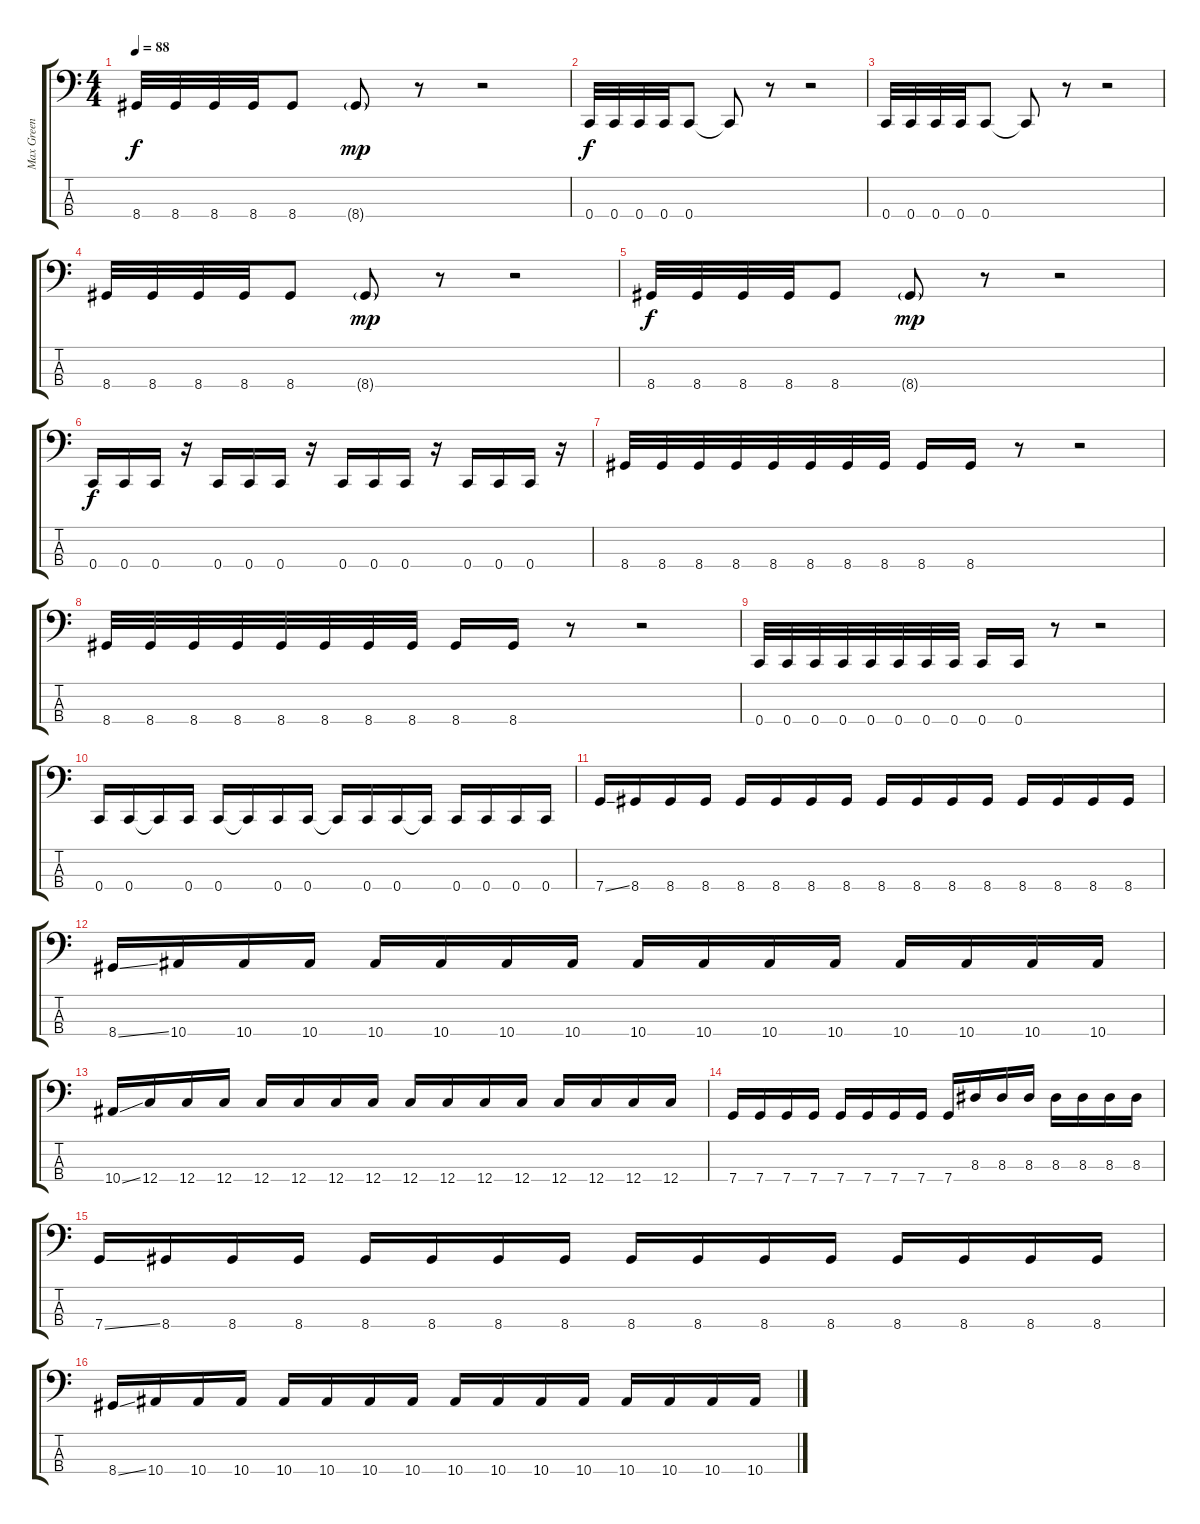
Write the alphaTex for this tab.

\track ("Max Green" "Max Green") {instrument electricbassfinger}
\staff {score tabs}
\tuning (F2 C2 G1 C1) {hide}
\ts (4 4)
\tempo 88
\clef f4
\ks c
8.4.32{dy f} 8.4.32 8.4.32 8.4.32 8.4.8 8.4{g}.8{dy mp} r.8 r.2 |
0.4.32{dy f} 0.4.32 0.4.32 0.4.32 0.4.8 0.4{t}.8 r.8 r.2 |
0.4.32 0.4.32 0.4.32 0.4.32 0.4.8 0.4{t}.8 r.8 r.2 |
8.4.32 8.4.32 8.4.32 8.4.32 8.4.8 8.4{g}.8{dy mp} r.8 r.2 |
8.4.32{dy f} 8.4.32 8.4.32 8.4.32 8.4.8 8.4{g}.8{dy mp} r.8 r.2 |
0.4.16{dy f} 0.4.16 0.4.16 r.16 0.4.16 0.4.16 0.4.16 r.16 0.4.16 0.4.16 0.4.16 r.16 0.4.16 0.4.16 0.4.16 r.16 |
8.4.32 8.4.32 8.4.32 8.4.32 8.4.32 8.4.32 8.4.32 8.4.32 8.4.16 8.4.16 r.8 r.2 |
8.4.32 8.4.32 8.4.32 8.4.32 8.4.32 8.4.32 8.4.32 8.4.32 8.4.16 8.4.16 r.8 r.2 |
0.4.32 0.4.32 0.4.32 0.4.32 0.4.32 0.4.32 0.4.32 0.4.32 0.4.16 0.4.16 r.8 r.2 |
0.4.16 0.4.16 0.4{t}.16 0.4.16 0.4.16 0.4{t}.16 0.4.16 0.4.16 0.4{t}.16 0.4.16 0.4.16 0.4{t}.16 0.4.16 0.4.16 0.4.16 0.4.16 |
7.4{ss}.16 8.4.16 8.4.16 8.4.16 8.4.16 8.4.16 8.4.16 8.4.16 8.4.16 8.4.16 8.4.16 8.4.16 8.4.16 8.4.16 8.4.16 8.4.16 |
8.4{ss}.16 10.4.16 10.4.16 10.4.16 10.4.16 10.4.16 10.4.16 10.4.16 10.4.16 10.4.16 10.4.16 10.4.16 10.4.16 10.4.16 10.4.16 10.4.16 |
10.4{ss}.16 12.4.16 12.4.16 12.4.16 12.4.16 12.4.16 12.4.16 12.4.16 12.4.16 12.4.16 12.4.16 12.4.16 12.4.16 12.4.16 12.4.16 12.4.16 |
7.4.16 7.4.16 7.4.16 7.4.16 7.4.16 7.4.16 7.4.16 7.4.16 7.4.16 8.3.16 8.3.16 8.3.16 8.3.16 8.3.16 8.3.16 8.3.16 |
7.4{ss}.16 8.4.16 8.4.16 8.4.16 8.4.16 8.4.16 8.4.16 8.4.16 8.4.16 8.4.16 8.4.16 8.4.16 8.4.16 8.4.16 8.4.16 8.4.16 |
8.4{ss}.16 10.4.16 10.4.16 10.4.16 10.4.16 10.4.16 10.4.16 10.4.16 10.4.16 10.4.16 10.4.16 10.4.16 10.4.16 10.4.16 10.4.16 10.4.16
